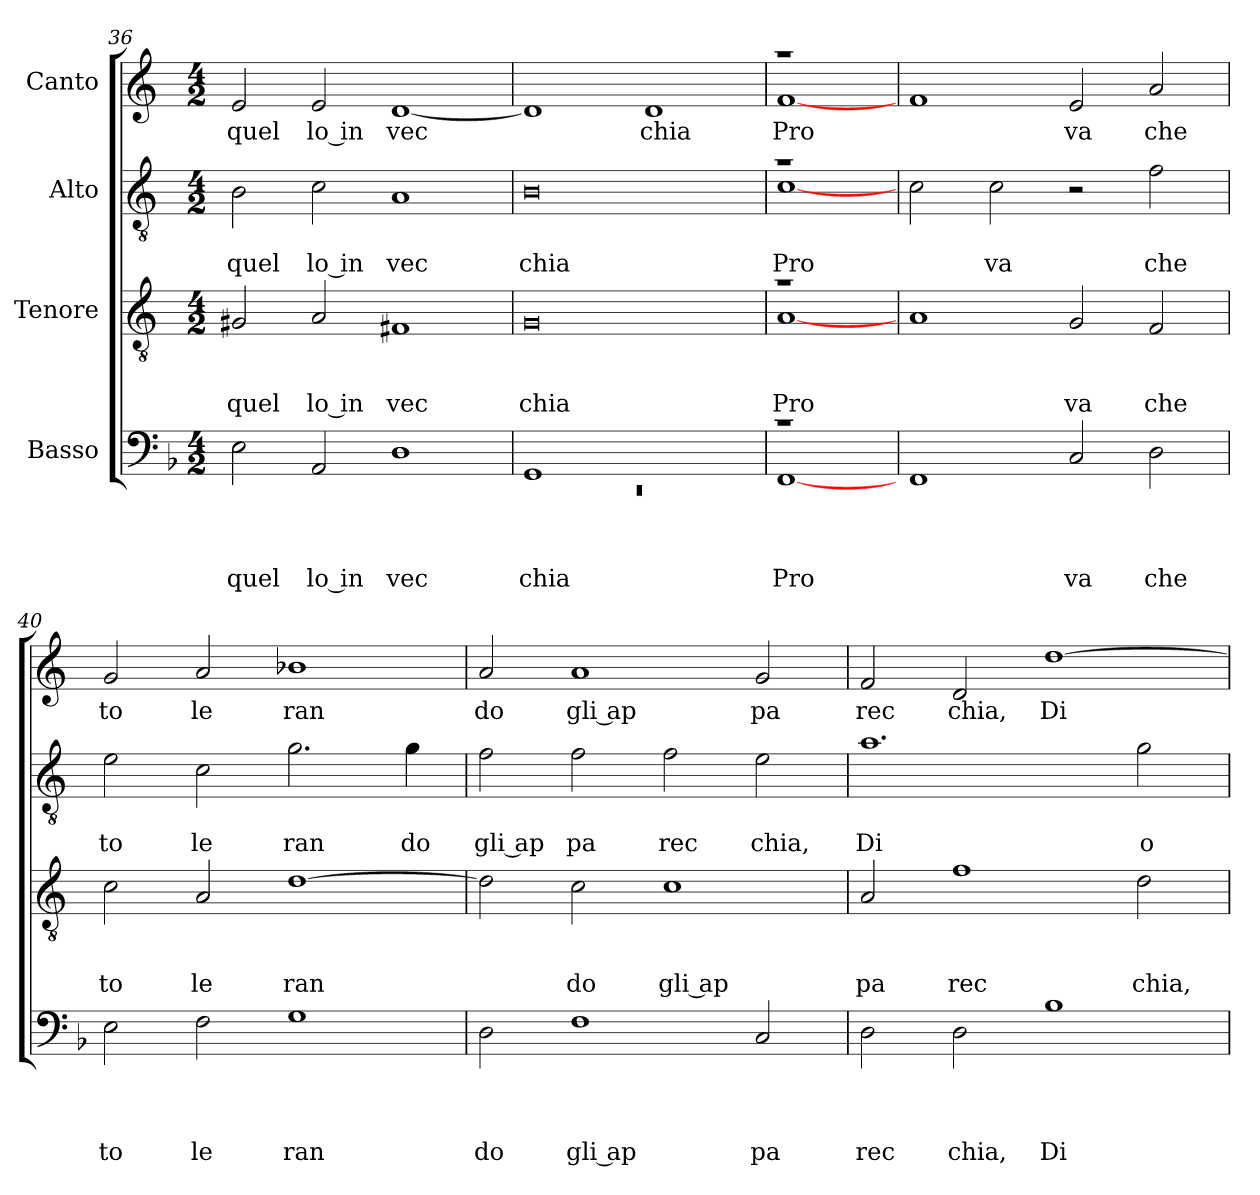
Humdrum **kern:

**kern	**text	**text	**text	**text	**kern	**text	**text	**text	**kern	**text	**text	**kern	**text
*part4	*part4	*part4	*part4	*part4	*part3	*part3	*part3	*part3	*part2	*part2	*part2	*part1	*part1
*staff4	*staff4	*staff4	*staff4	*staff4	*staff3	*staff3	*staff3	*staff3	*staff2	*staff2	*staff2	*staff1	*staff1
*I"Basso	*	*	*	*	*I"Tenore	*	*	*	*I"Alto	*	*	*I"Canto	*
!!LO:PB:g=z
*clefF4	*	*	*	*	*clefGv2	*	*	*	*clefGv2	*	*	*clefG2	*
*	*	*	*	*	*ITrd-3c-5	*	*	*	*ITrd-3c-5	*	*	*ITrd-3c-5	*
*k[b-]	*	*	*	*	*k[b-]	*	*	*	*k[b-]	*	*	*k[b-]	*
*F:	*	*	*	*	*F:	*	*	*	*F:	*	*	*F:	*
*M4/2	*	*	*	*	*M4/2	*	*	*	*M4/2	*	*	*M4/2	*
=36	=36	=36	=36	=36	=36	=36	=36	=36	=36	=36	=36	=36	=36
!	!	!	!	!LO:LY:b	!	!	!	!LO:LY:b	!	!	!LO:LY:b	!	!LO:LY:b
2E\	.	.	.	quel	2c#X/	.	.	quel	2e\	.	quel	2a/	quel
!	!	!	!	!LO:LY:b:rj	!	!	!	!LO:LY:b:rj	!	!	!LO:LY:b:rj	!	!LO:LY:b:rj
2AA/	.	.	.	lo in	2d/	.	.	lo in	2f\	.	lo in	2a/	lo in
!	!	!	!	!LO:LY:b	!	!	!	!LO:LY:b	!	!	!LO:LY:b	!	!LO:LY:b
1D	.	.	.	vec	1Bn	.	.	vec	1d	.	vec	[<1g	vec
=37	=37	=37	=37	=37	=37	=37	=37	=37	=37	=37	=37	=37	=37
*^	*	*	*	*	*	*	*	*	*	*	*	*	*
!	!LO:N:vis=1	!	!	!	!LO:LY:b	!	!	!	!LO:LY:b	!	!	!LO:LY:b	!	!
1GG	0rEE	.	.	.	chia	0c	.	.	chia	0e	.	chia	1g]	.
!	!	!	!	!	!	!	!	!	!	!	!	!	!	!LO:LY:b
1ryy	.	.	.	.	.	.	.	.	.	.	.	.	1g	chia
=38	=38	=38	=38	=38	=38	=38	=38	=38	=38	=38	=38	=38	=38	=38
!	!	!	!	!	!LO:LY:b	!	!	!	!LO:LY:b	!	!	!LO:LY:b	!	!LO:LY:b
*	*	*	*	*	*	*^	*	*	*	*^	*	*	*^	*
1rc	[<1FF	.	.	.	Pro	1ra	[<1d	.	.	Pro	1ra	[>1f	.	Pro	1raa	[<1b-	Pro
*v	*v	*	*	*	*	*	*	*	*	*	*v	*v	*	*	*v	*v	*
*	*	*	*	*	*v	*v	*	*	*	*	*	*	*	*
=39	=39	=39	=39	=39	=39	=39	=39	=39	=39	=39	=39	=39	=39
1FF	.	.	.	.	1d	.	.	.	2f\	.	.	1b-	.
!	!	!	!	!	!	!	!	!	!	!	!LO:LY:b	!	!
.	.	.	.	.	.	.	.	.	2f\	.	va	.	.
!	!	!	!	!LO:LY:b	!	!	!	!LO:LY:b	!	!	!	!	!LO:LY:b
2C/	.	.	.	va	2c/	.	.	va	2r	.	.	2a/	va
!	!	!	!	!LO:LY:b	!	!	!	!LO:LY:b	!	!	!LO:LY:b	!	!LO:LY:b
2D\	.	.	.	che	2B-/	.	.	che	2b-\	.	che	2dd/	che
=40	=40	=40	=40	=40	=40	=40	=40	=40	=40	=40	=40	=40	=40
!	!	!	!	!LO:LY:b	!	!	!	!LO:LY:b	!	!	!LO:LY:b	!	!LO:LY:b
2E\	.	.	.	to	2f\	.	.	to	2a\	.	to	2cc/	to
!	!	!	!	!LO:LY:b	!	!	!	!LO:LY:b	!	!	!LO:LY:b	!	!LO:LY:b
2F\	.	.	.	le	2d/	.	.	le	2f\	.	le	2dd/	le
!	!	!	!	!LO:LY:b	!	!	!	!LO:LY:b	!	!	!LO:LY:b	!	!LO:LY:b
1G	.	.	.	ran	[>1g	.	.	ran	2.cc\	.	ran	1ee-X	ran
!	!	!	!	!	!	!	!	!	!	!	!LO:LY:b	!	!
.	.	.	.	.	.	.	.	.	4cc\	.	do	.	.
=41	=41	=41	=41	=41	=41	=41	=41	=41	=41	=41	=41	=41	=41
!	!	!	!	!LO:LY:b	!	!	!	!	!	!	!LO:LY:b:rj	!	!LO:LY:b
2D\	.	.	.	do	2g\]	.	.	.	2b-\	.	gli ap	2dd/	do
!	!	!	!	!LO:LY:b:rj	!	!	!	!LO:LY:b	!	!	!LO:LY:b	!	!LO:LY:b:rj
1F	.	.	.	gli ap	2f\	.	.	do	2b-\	.	pa	1dd	gli ap
!	!	!	!	!	!	!	!	!LO:LY:b:rj	!	!	!LO:LY:b	!	!
.	.	.	.	.	1f	.	.	gli ap	2b-\	.	rec	.	.
!	!	!	!	!LO:LY:b	!	!	!	!	!	!	!LO:LY:b	!	!LO:LY:b
2C/	.	.	.	pa	.	.	.	.	2a\	.	chia,	2cc/	pa
=42	=42	=42	=42	=42	=42	=42	=42	=42	=42	=42	=42	=42	=42
!	!	!	!	!LO:LY:b	!	!	!	!LO:LY:b	!	!	!LO:LY:b	!	!LO:LY:b
2D\	.	.	.	rec	2d/	.	.	pa	1.dd	.	Di	2b-/	rec
!	!	!	!	!LO:LY:b	!	!	!	!LO:LY:b	!	!	!	!	!LO:LY:b
2D\	.	.	.	chia,	1b-	.	.	rec	.	.	.	2g/	chia,
!	!	!	!	!LO:LY:b	!	!	!	!	!	!	!	!	!LO:LY:b
1B-	.	.	.	Di	.	.	.	.	.	.	.	[<1gg	Di
!	!	!	!	!	!	!	!	!LO:LY:b	!	!	!LO:LY:b	!	!
.	.	.	.	.	2g\	.	.	chia,	2cc\	.	o	.	.
=	=	=	=	=	=	=	=	=	=	=	=	=	=
*-	*-	*-	*-	*-	*-	*-	*-	*-	*-	*-	*-	*-	*-
